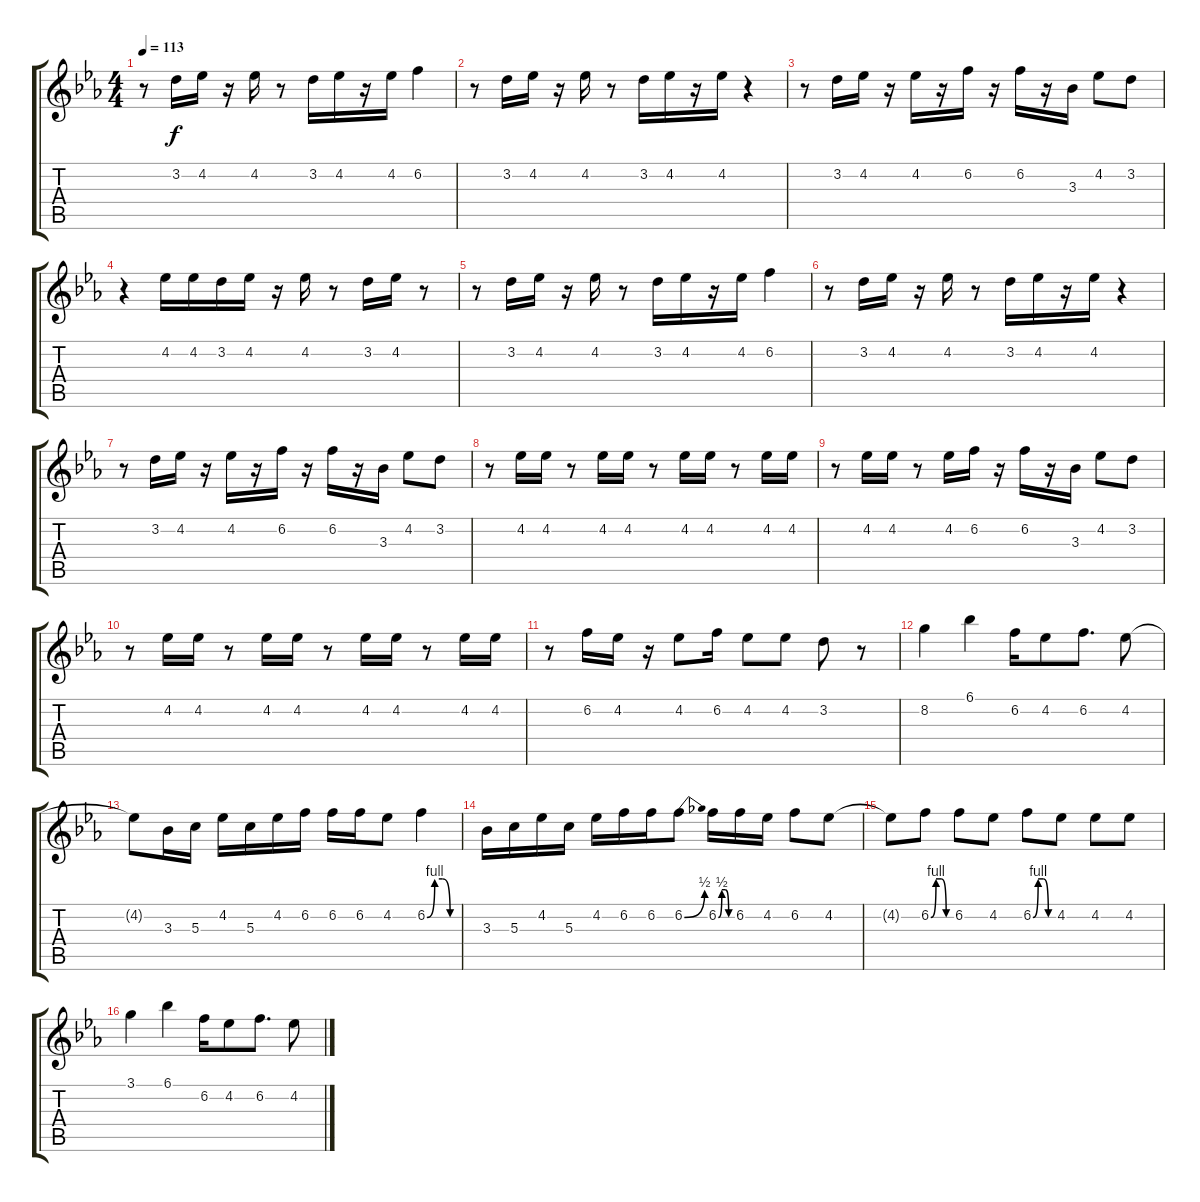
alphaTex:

\track "" {instrument overdrivenguitar}
\staff {score tabs}
\tuning (E4 B3 G3 D3 A2 E2) {hide}
\ts (4 4)
\tempo 113
\clef g2
\ks eb
r.8{dy f} 3.2.16{txt ""} 4.2.16 r.16 4.2.16 r.8 3.2.16 4.2.16 r.16 4.2.16 6.2.4 |
r.8 3.2.16{txt ""} 4.2.16 r.16 4.2.16 r.8 3.2.16 4.2.16 r.16 4.2.16 r.4 |
r.8 3.2.16{txt ""} 4.2.16 r.16 4.2.16 r.16 6.2.16 r.16 6.2.16 r.16 3.3.16 4.2.8 3.2.8 |
r.4 4.2.16{txt ""} 4.2.16 3.2.16 4.2.16 r.16 4.2.16 r.8 3.2.16 4.2.16 r.8 |
r.8 3.2.16{txt ""} 4.2.16 r.16 4.2.16 r.8 3.2.16 4.2.16 r.16 4.2.16 6.2.4 |
r.8 3.2.16{txt ""} 4.2.16 r.16 4.2.16 r.8 3.2.16 4.2.16 r.16 4.2.16 r.4 |
r.8 3.2.16{txt ""} 4.2.16 r.16 4.2.16 r.16 6.2.16 r.16 6.2.16 r.16 3.3.16 4.2.8 3.2.8 |
r.8 4.2.16{txt ""} 4.2.16 r.8 4.2.16 4.2.16 r.8 4.2.16{txt ""} 4.2.16 r.8 4.2.16 4.2.16 |
r.8 4.2.16{txt ""} 4.2.16 r.8 4.2.16 6.2.16 r.16 6.2.16 r.16 3.3.16 4.2.8 3.2.8 |
r.8 4.2.16{txt ""} 4.2.16 r.8 4.2.16 4.2.16 r.8 4.2.16 4.2.16 r.8 4.2.16 4.2.16 |
r.8 6.2.16{txt ""} 4.2.16 r.16 4.2.8 6.2.16 4.2.8 4.2.8 3.2.8 r.8 |
8.2.4{txt ""} 6.1.4 6.2.16 4.2.8 6.2.8{d} 4.2.8 |
4.2{t}.8 3.3.16{txt ""} 5.3.16 4.2.16 5.3.16 4.2.16 6.2.16 6.2.16 6.2.16 4.2.8 6.2{be (custom 0 0 15 4 30 4 45 0 60 0)}.4 |
3.3.16{txt ""} 5.3.16 4.2.16 5.3.16 4.2.16 6.2.16 6.2.16 6.2{be (bend 0 0 60 2)}.8 6.2{be (custom 0 0 15 2 30 2 45 0 60 0)}.16 6.2.16 4.2.16 6.2.8 4.2.8 |
4.2{t}.8 6.2{be (custom 0 0 15 4 30 4 45 0 60 0)}.8{txt ""} 6.2.8 4.2.8 6.2{be (custom 0 0 15 4 30 4 45 0 60 0)}.8 4.2.8 4.2.8 4.2.8 |
3.1.4{txt ""} 6.1.4 6.2.16 4.2.8 6.2.8{d} 4.2.8
